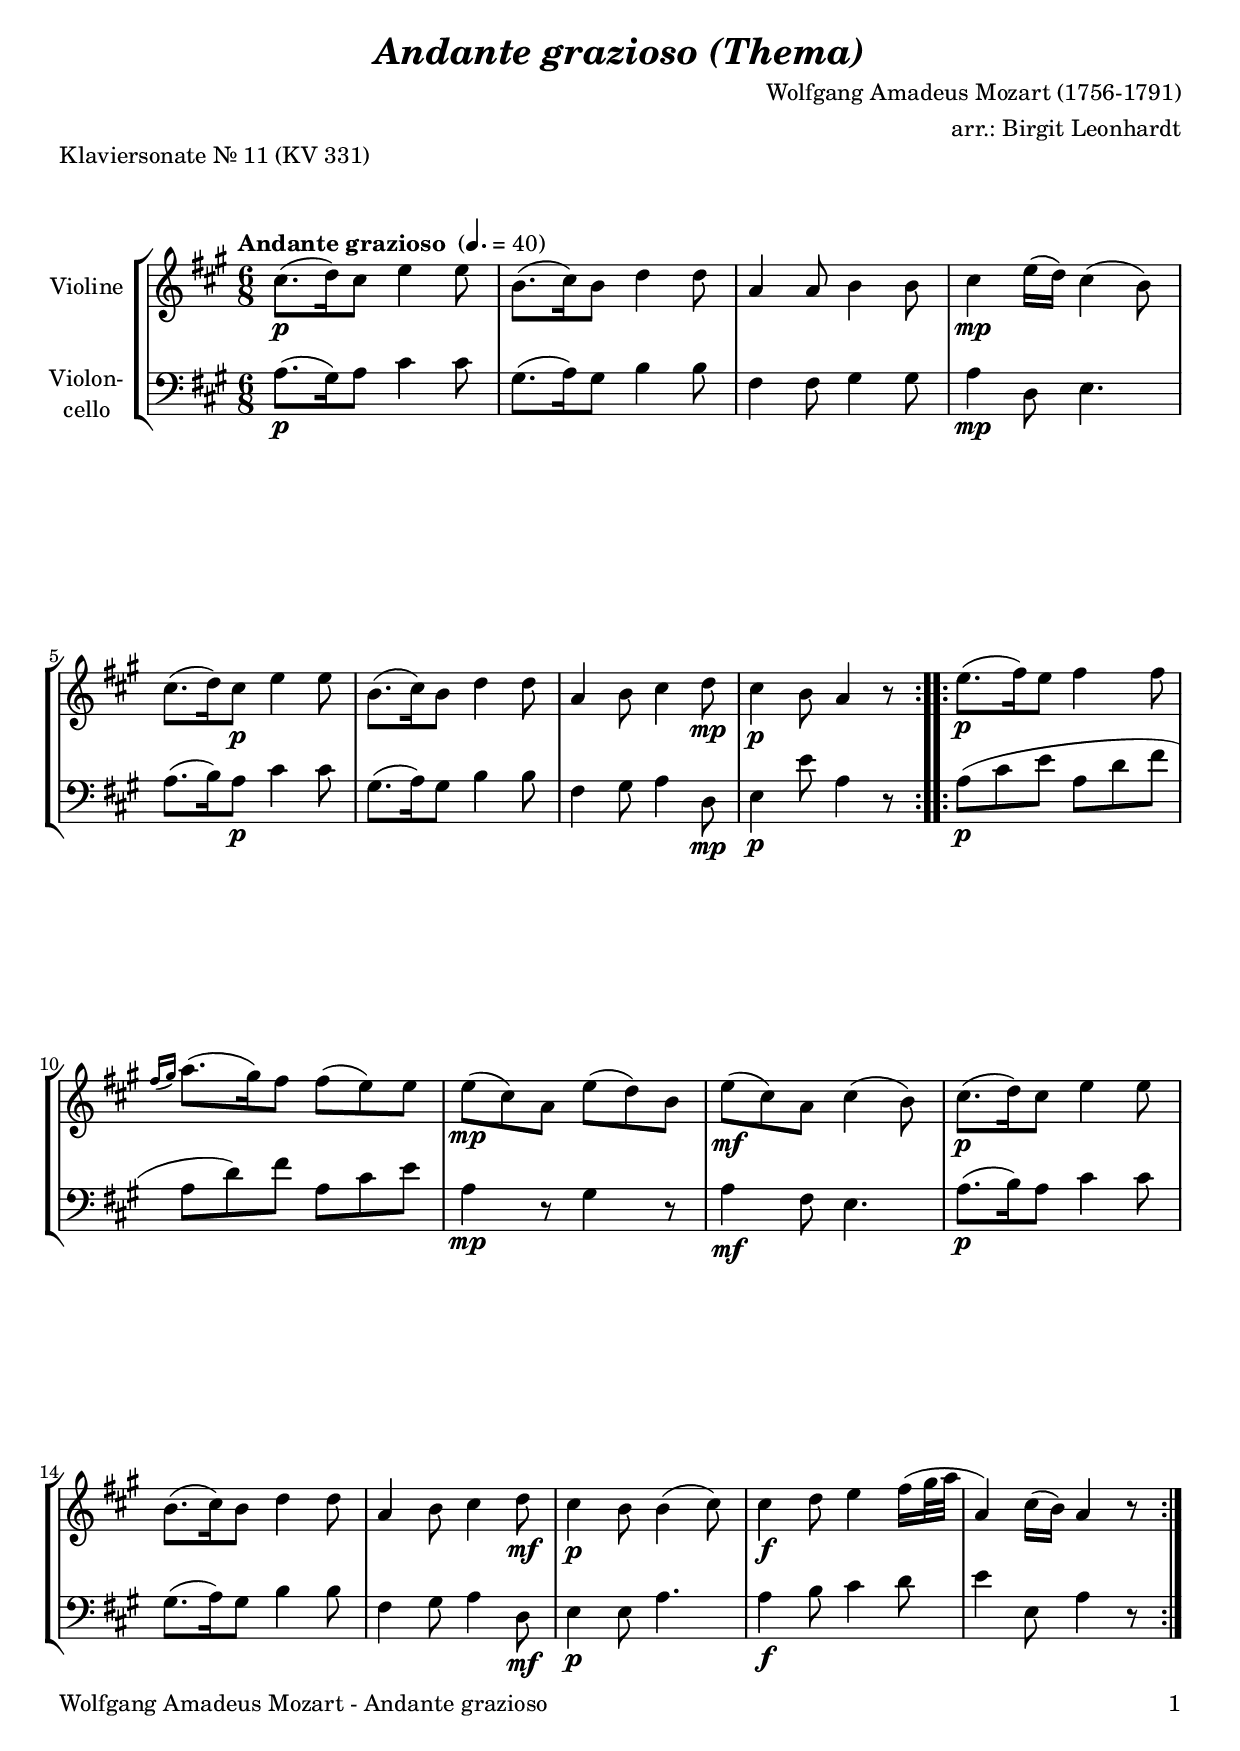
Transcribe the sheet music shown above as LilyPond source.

\version "2.18.2"
\include "deutsch.ly"
  
#(set-global-staff-size 20)

\header {
  title     = \markup \bold \italic "Andante grazioso (Thema)"
  composer  = "Wolfgang Amadeus Mozart (1756-1791)"
  arranger  = "arr.: Birgit Leonhardt"
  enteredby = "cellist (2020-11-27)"
  piece     = "Klaviersonate Nr. 11 (KV 331)"
}

voiceconsts = {
  \key c \major
  \time 6/8
  \clef "treble"
%  \numericTimeSignature
  % Set default beaming for all staves
%  \set Timing.beamExceptions = #'()
%  \set Timing.baseMoment     = #(ly:make-moment 1 4)
%  \set Timing.beatStructure  = #'(1 1 1)
  \tempo "Andante grazioso " 4.=40
}

micl = "clarinet"
mifl = "flute"
miob = "oboe"
mifh = "french horn"
misx = "tenor sax"
mist = "string ensemble 1"
mivl = "violin"
miba = "cello"
%miba = "pizzicato strings"

pizz = \markup \italic "pizz."
rall = \mark \markup \box \italic "rall."

va = \relative c' {
  \voiceconsts

  \repeat volta 2 {
    e8.(\p f16) e8 g4 g8
    d8.( e16) d8 f4 f8
    c4 c8 d4 d8
    e4\mp g16( f) e4( d8)

    e8.( f16) e8\p g4 g8
    d8.( e16) d8 f4 f8
    c4 d8 e4 f8\mp
    e4\p d8 c4 r8
  }

  \repeat volta 2 {
    g'8.(\p a16) g8 a4 a8
    \grace { a16( h) } c8.( h16) a8 a( g) g
    g(\mp e) c g'( f) d
    g(\mf e) c e4( d8)

    e8.(\p f16) e8 g4 g8
    d8.( e16) d8 f4 f8
    c4 d8 e4 f8\mf
    e4\p d8 d4( e8)

    e4\f f8 g4 a16( h32 c
    c,4) e16( d) c4 r8
  }
}

vb = \relative c {
  \voiceconsts
  \clef "bass"
  
  \repeat volta 2 {
    c8.(\p h16) c8 e4 e8
    h8.( c16) h8 d4 d8
    a4 a8 h4 h8
    c4\mp f,8 g4.

    c8.( d16) c8\p e4 e8
    h8.( c16) h8 d4 d8
    a4 h8 c4 f,8\mp
    g4\p g'8 c,4 r8
  }

  \repeat volta 2 {
    c(\p e g c, f a
    c, f) a c, e g
    c,4\mp r8 h4 r8
    c4\mf a8 g4.

    c8.(\p d16) c8 e4 e8
    h8.( c16) h8 d4 d8
    a4 h8 c4 f,8\mf
    g4\p g8 c4.

    c4\f d8 e4 f8
    g4 g,8 c4 r8
  }
}


music = \new StaffGroup <<
      \new Staff {
	\set Staff.midiInstrument = \mivl
	\set Staff.instrumentName = \markup \center-column { "Violine" }
	\transpose c a { \va }
      }

      \new Staff {
	\set Staff.midiInstrument = \miba
	\set Staff.instrumentName = \markup \center-column { "Violon-" "cello" }
	\transpose c a { \vb }
      }
>>

\book {
   \paper {
    print-page-number = ##t
    print-first-page-number = ##t
    ragged-last-bottom = ##f
    oddHeaderMarkup = \markup \null
    evenHeaderMarkup = \markup \null
    oddFooterMarkup = \markup {
      \fill-line {
        \on-the-fly #print-page-number-check-first
        "Wolfgang Amadeus Mozart - Andante grazioso" \fromproperty #'page:page-number-string
      }
    }
    evenFooterMarkup = \oddFooterMarkup
  } \score {
    \music
    \layout {}
  }

  \score {
    \unfoldRepeats \music

    \midi {
      \context {
        \Score
      }
    }
  }
}